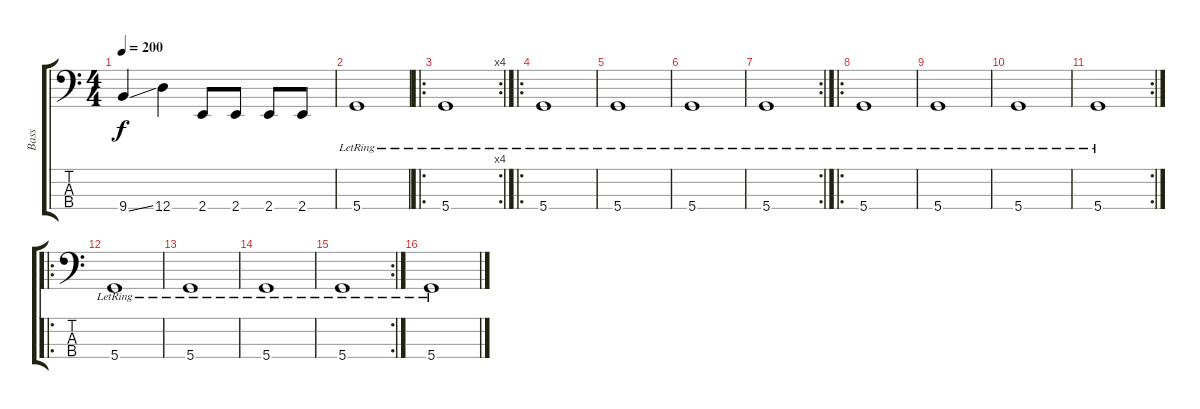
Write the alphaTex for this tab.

\track ("Bass" "Bass") {instrument electricbasspick}
\staff {score tabs}
\tuning (G2 D2 A1 D1) {hide}
\ts (4 4)
\tempo 200
\clef f4
\ks c
9.4{ss}.4{dy f} 12.4.4 2.4.8 2.4.8 2.4.8 2.4.8 |
5.4{lr}.1 |
\ro
\rc 4
5.4{lr}.1 |
\ro
5.4{lr}.1 |
5.4{lr}.1 |
5.4{lr}.1 |
\rc 2
5.4{lr}.1 |
\ro
5.4{lr}.1 |
5.4{lr}.1 |
5.4{lr}.1 |
\rc 2
5.4{lr}.1 |
\ro
5.4{lr}.1 |
5.4{lr}.1 |
5.4{lr}.1 |
\rc 2
5.4{lr}.1 |
5.4{lr}.1
